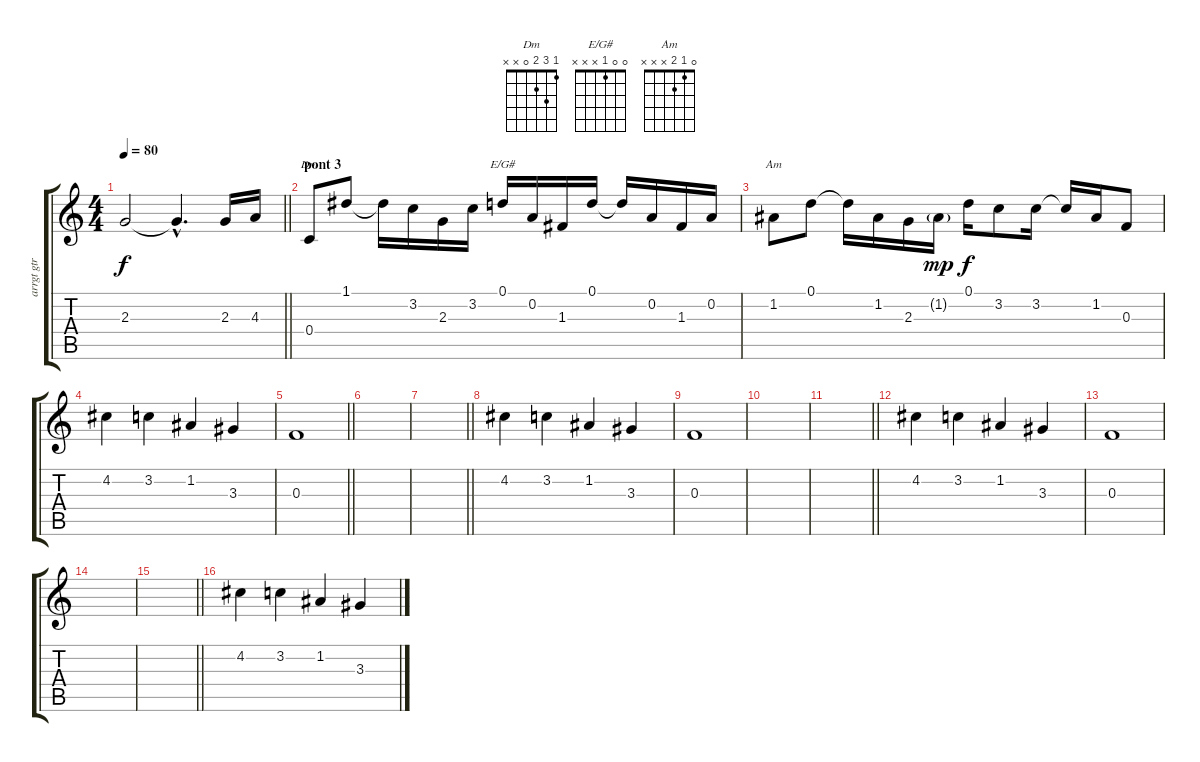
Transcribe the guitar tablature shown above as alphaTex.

\track ("arrgt gtr électr" "arrgt gtr ") {instrument electricguitarclean}
\staff {score tabs}
\tuning (D4 A3 F3 C3 G2 D2) {hide}
\chord ("Dm" 1 3 2 0 x x)
\chord ("E/G#" 0 0 1 x x x)
\chord ("Am" 0 1 2 x x x)
\ts (4 4)
\tempo 80
\clef g2
\barLineRight lightlight
\ks c
2.3.2{dy f} 2.3{hac t}.4{d} 2.3.16 4.3.16 |
\section ("" "pont 3")
0.4.8{ch "Dm"} 1.1.8 1.1{t}.16 3.2.16 2.3.16 3.2.16 0.1.16{ch "E/G#"} 0.2.16 1.3.16 0.1.16 0.1{t}.16 0.2.16 1.3.16 0.2.16 |
1.2.8{ch "Am"} 0.1.8 0.1{t}.16 1.2.16 2.3.16 1.2{g}.16{dy mp} 0.1.16{dy f} 3.2.8 3.2.16 3.2{t}.16 1.2.16 0.3.8 |
4.2.4 3.2.4 1.2.4 3.3.4 |
\barLineRight lightlight
0.3.1 |
|
\barLineRight lightlight
|
4.2.4 3.2.4 1.2.4 3.3.4 |
0.3.1 |
|
\barLineRight lightlight
|
4.2.4 3.2.4 1.2.4 3.3.4 |
0.3.1 |
|
\barLineRight lightlight
|
4.2.4 3.2.4 1.2.4 3.3.4
